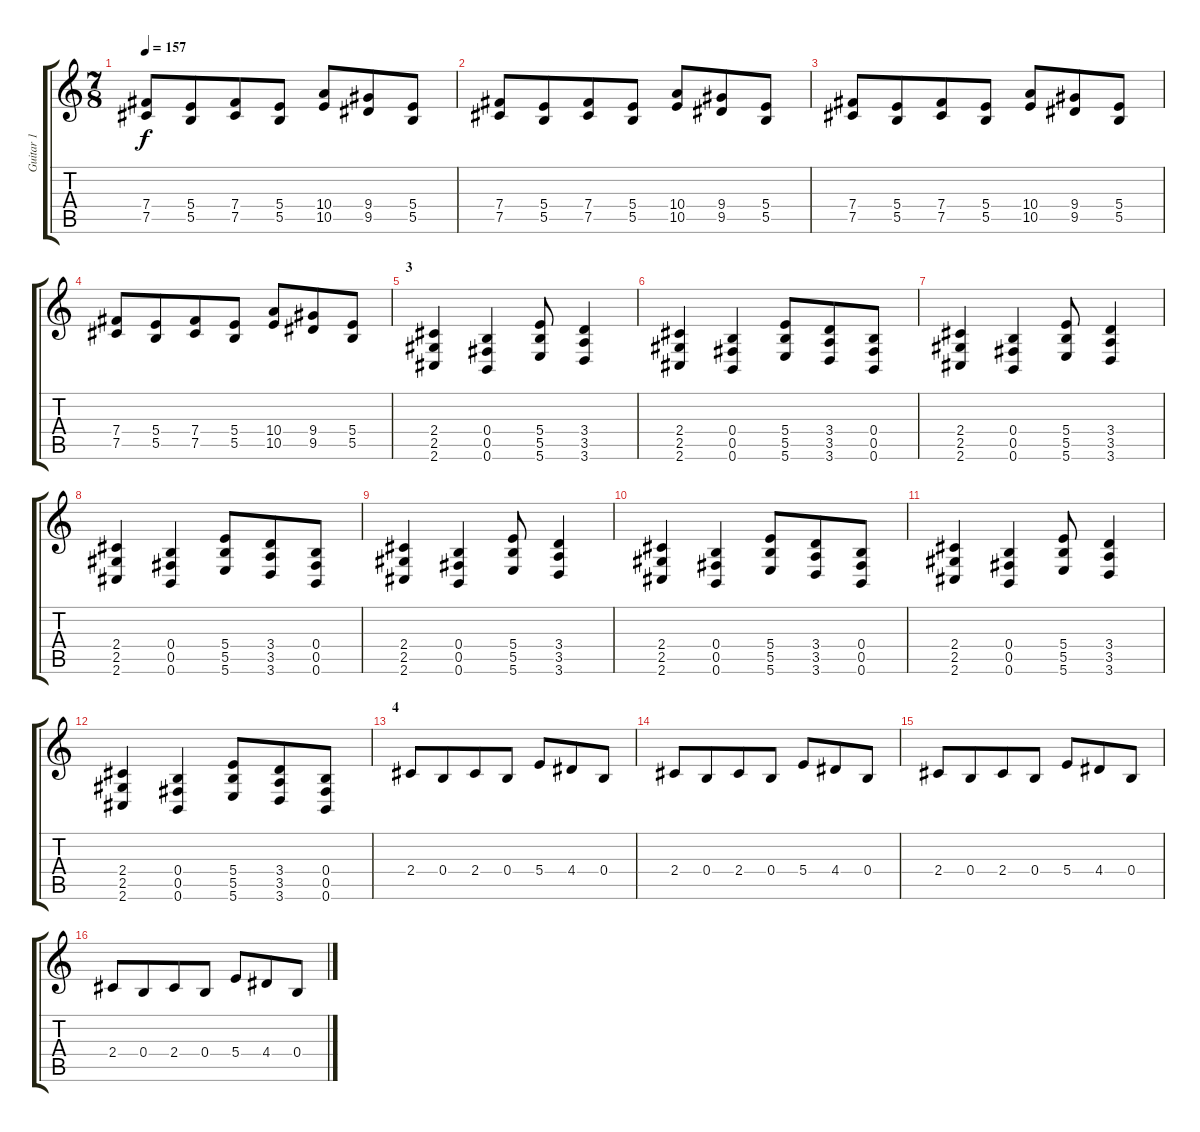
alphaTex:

\track ("Guitar 1" "Guitar 1") {instrument distortionguitar}
\staff {score tabs}
\tuning (Db4 Ab3 E3 B2 Gb2 B1) {hide}
\ts (7 8)
\tempo 157
\clef g2
\ks c
(7.4 7.5).8{dy f} (5.4 5.5).8 (7.4 7.5).8 (5.4 5.5).8 (10.4 10.5).8 (9.4 9.5).8 (5.4 5.5).8 |
(7.4 7.5).8 (5.4 5.5).8 (7.4 7.5).8 (5.4 5.5).8 (10.4 10.5).8 (9.4 9.5).8 (5.4 5.5).8 |
(7.4 7.5).8 (5.4 5.5).8 (7.4 7.5).8 (5.4 5.5).8 (10.4 10.5).8 (9.4 9.5).8 (5.4 5.5).8 |
(7.4 7.5).8 (5.4 5.5).8 (7.4 7.5).8 (5.4 5.5).8 (10.4 10.5).8 (9.4 9.5).8 (5.4 5.5).8 |
\section ("" "3")
(2.4 2.5 2.6).4 (0.4 0.5 0.6).4 (5.4 5.5 5.6).8 (3.4 3.5 3.6).4 |
(2.4 2.5 2.6).4 (0.4 0.5 0.6).4 (5.4 5.5 5.6).8 (3.4 3.5 3.6).8 (0.4 0.5 0.6).8 |
(2.4 2.5 2.6).4 (0.4 0.5 0.6).4 (5.4 5.5 5.6).8 (3.4 3.5 3.6).4 |
(2.4 2.5 2.6).4 (0.4 0.5 0.6).4 (5.4 5.5 5.6).8 (3.4 3.5 3.6).8 (0.4 0.5 0.6).8 |
(2.4 2.5 2.6).4 (0.4 0.5 0.6).4 (5.4 5.5 5.6).8 (3.4 3.5 3.6).4 |
(2.4 2.5 2.6).4 (0.4 0.5 0.6).4 (5.4 5.5 5.6).8 (3.4 3.5 3.6).8 (0.4 0.5 0.6).8 |
(2.4 2.5 2.6).4 (0.4 0.5 0.6).4 (5.4 5.5 5.6).8 (3.4 3.5 3.6).4 |
(2.4 2.5 2.6).4 (0.4 0.5 0.6).4 (5.4 5.5 5.6).8 (3.4 3.5 3.6).8 (0.4 0.5 0.6).8 |
\section ("" "4")
2.4.8 0.4.8 2.4.8 0.4.8 5.4.8 4.4.8 0.4.8 |
2.4.8 0.4.8 2.4.8 0.4.8 5.4.8 4.4.8 0.4.8 |
2.4.8 0.4.8 2.4.8 0.4.8 5.4.8 4.4.8 0.4.8 |
2.4.8 0.4.8 2.4.8 0.4.8 5.4.8 4.4.8 0.4.8
